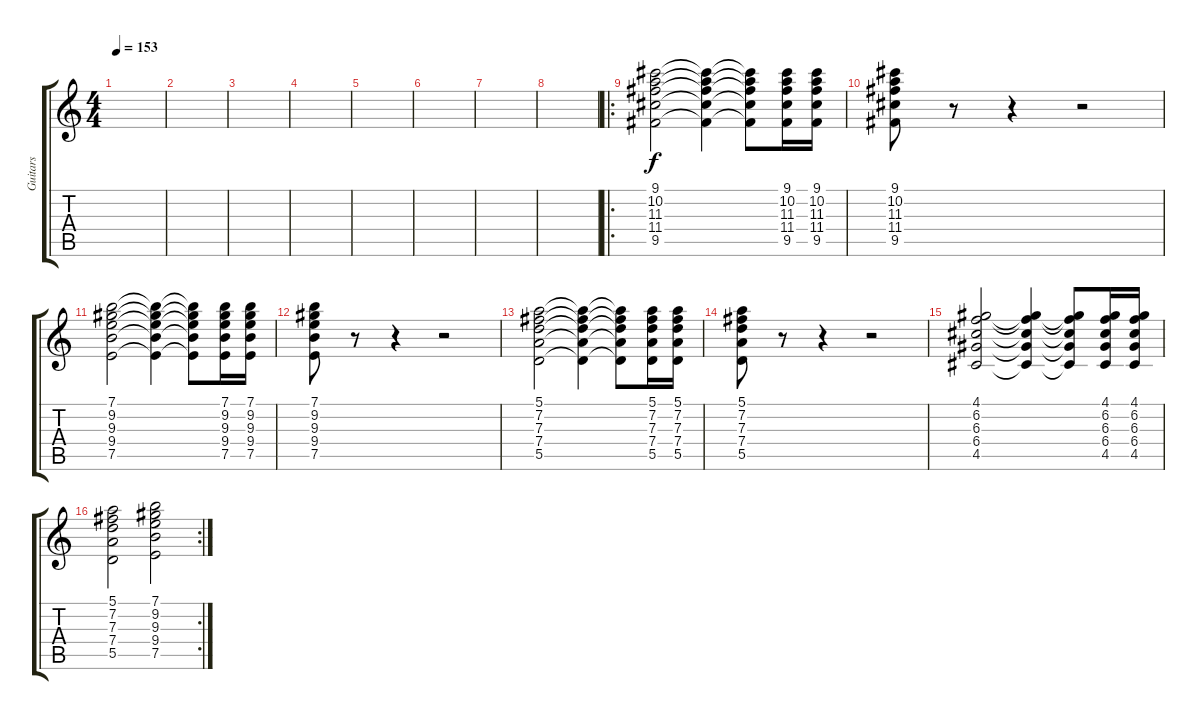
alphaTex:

\track ("Guitars" "Guitars") {instrument distortionguitar}
\staff {score tabs}
\tuning (E4 B3 G3 D3 A2 E2) {hide}
\ts (4 4)
\tempo 153
\clef g2
\ks c
|
|
|
|
|
|
|
|
\ro
(9.1 10.2 11.3 11.4 9.5).2 (9.1{t} 10.2{t} 11.3{t} 11.4{t} 9.5{t}).4 (9.1{t} 10.2{t} 11.3{t} 11.4{t} 9.5{t}).8 (9.1 10.2 11.3 11.4 9.5).16 (9.1 10.2 11.3 11.4 9.5).16 |
(9.1 10.2 11.3 11.4 9.5).8 r.8 r.4 r.2 |
(7.1 9.2 9.3 9.4 7.5).2 (7.1{t} 9.2{t} 9.3{t} 9.4{t} 7.5{t}).4 (7.1{t} 9.2{t} 9.3{t} 9.4{t} 7.5{t}).8 (7.1 9.2 9.3 9.4 7.5).16 (7.1 9.2 9.3 9.4 7.5).16 |
(7.1 9.2 9.3 9.4 7.5).8 r.8 r.4 r.2 |
(5.1 7.2 7.3 7.4 5.5).2 (5.1{t} 7.2{t} 7.3{t} 7.4{t} 5.5{t}).4 (5.1{t} 7.2{t} 7.3{t} 7.4{t} 5.5{t}).8 (5.1 7.2 7.3 7.4 5.5).16 (5.1 7.2 7.3 7.4 5.5).16 |
(5.1 7.2 7.3 7.4 5.5).8 r.8 r.4 r.2 |
(4.1 6.2 6.3 6.4 4.5).2 (4.1{t} 6.2{t} 6.3{t} 6.4{t} 4.5{t}).4 (4.1{t} 6.2{t} 6.3{t} 6.4{t} 4.5{t}).8 (4.1 6.2 6.3 6.4 4.5).16 (4.1 6.2 6.3 6.4 4.5).16 |
\rc 2
(5.1 7.2 7.3 7.4 5.5).2 (7.1 9.2 9.3 9.4 7.5).2
